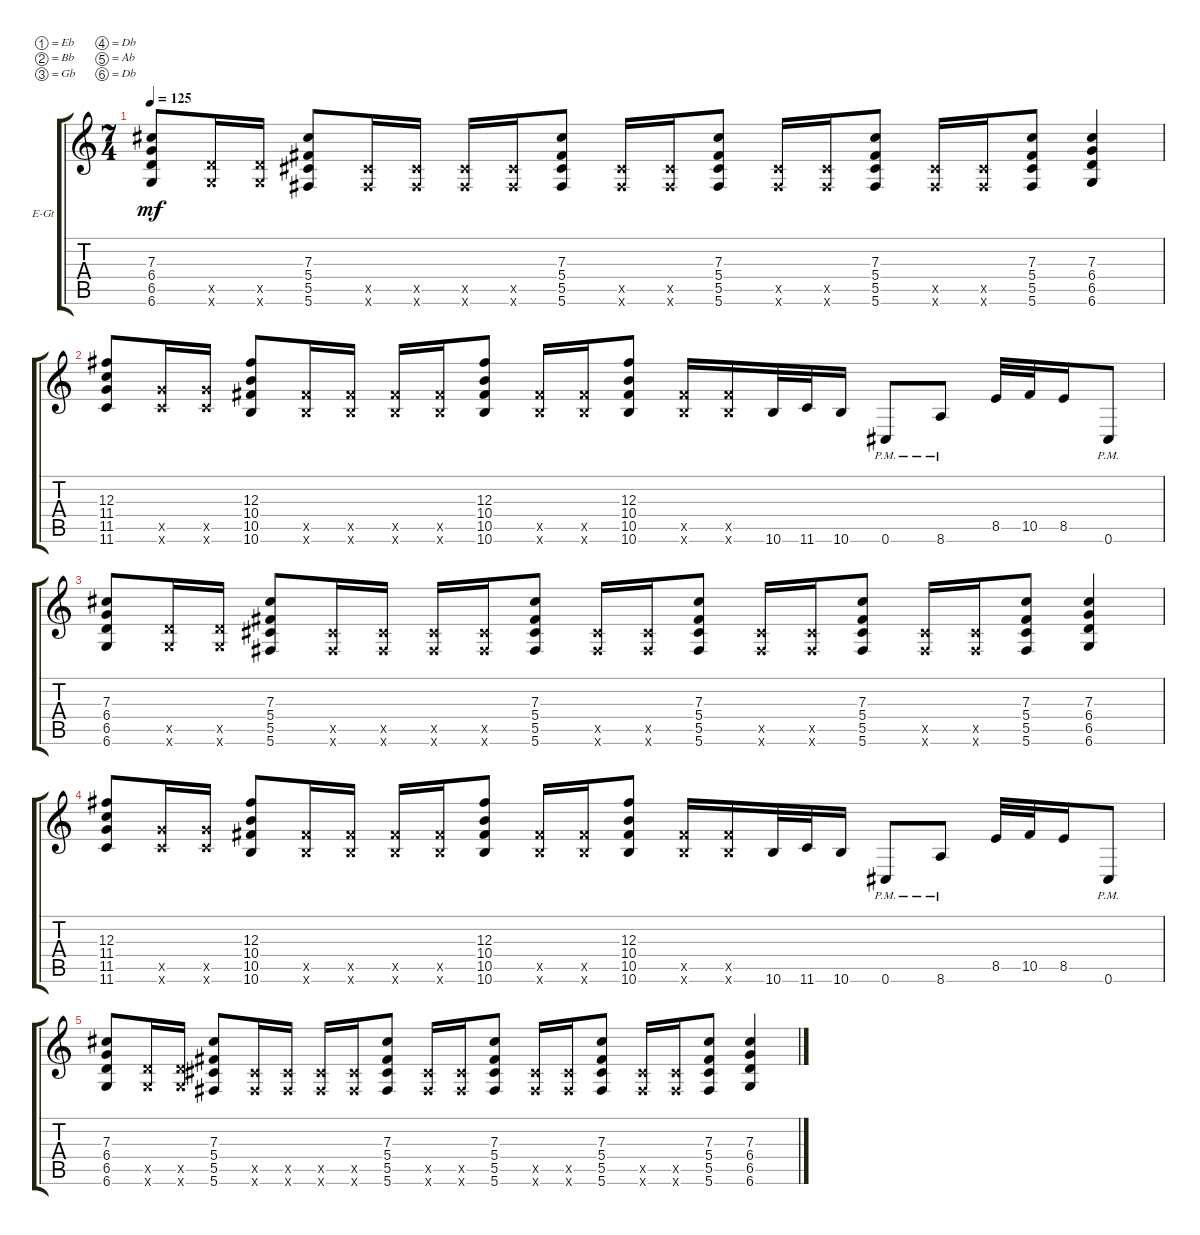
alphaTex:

\defaultSystemsLayout 4
\bracketExtendMode groupsimilarinstruments
\firstSystemTrackNameOrientation horizontal
\otherSystemsTrackNameOrientation horizontal
\track ("Electric Guitar" "E-Gt") {instrument distortionguitar}
\staff {score tabs}
\tuning (Eb4 Bb3 Gb3 Db3 Ab2 Db2)
\ts (7 4)
\tempo 125
\clef g2
\ks c
(6.6 6.5 6.4 7.3).8{dy mf} (6.6{x} 6.5{x}).16 (6.5{x} 6.6{x}).16 (5.6 5.5 5.4 7.3).8 (5.6{x} 5.5{x}).16 (5.6{x} 5.5{x}).16 (5.5{x} 5.6{x}).16 (5.6{x} 5.5{x}).16 (5.6 5.5 5.4 7.3).8 (5.5{x} 5.6{x}).16 (5.6{x} 5.5{x}).16 (5.5 5.6 5.4 7.3).8 (5.6{x} 5.5{x}).16 (5.5{x} 5.6{x}).16 (5.6 5.5 5.4 7.3).8 (5.6{x} 5.5{x}).16 (5.6{x} 5.5{x}).16 (5.5 5.6 5.4 7.3).8 (6.6 6.5 6.4 7.3).4 |
(11.6 11.5 11.4 12.3).8 (11.6{x} 11.5{x}).16 (11.5{x} 11.6{x}).16 (10.6 10.5 10.4 12.3).8 (10.6{x} 10.5{x}).16 (10.6{x} 10.5{x}).16 (10.5{x} 10.6{x}).16 (10.6{x} 10.5{x}).16 (10.6 10.5 10.4 12.3).8 (10.6{x} 10.5{x}).16 (10.6{x} 10.5{x}).16 (10.6 10.5 10.4 12.3).8 (10.6{x} 10.5{x}).16 (10.6{x} 10.5{x}).16 10.6.32 11.6.32 10.6.16 0.6{pm}.8 8.6{pm}.8 8.5.32 10.5.32 8.5.16 0.6{pm}.8 |
(6.6 6.5 6.4 7.3).8 (6.6{x} 6.5{x}).16 (6.5{x} 6.6{x}).16 (5.6 5.5 5.4 7.3).8 (5.6{x} 5.5{x}).16 (5.6{x} 5.5{x}).16 (5.5{x} 5.6{x}).16 (5.6{x} 5.5{x}).16 (5.6 5.5 5.4 7.3).8 (5.5{x} 5.6{x}).16 (5.6{x} 5.5{x}).16 (5.5 5.6 5.4 7.3).8 (5.6{x} 5.5{x}).16 (5.5{x} 5.6{x}).16 (5.6 5.5 5.4 7.3).8 (5.6{x} 5.5{x}).16 (5.6{x} 5.5{x}).16 (5.5 5.6 5.4 7.3).8 (6.6 6.5 6.4 7.3).4 |
(11.6 11.5 11.4 12.3).8 (11.6{x} 11.5{x}).16 (11.5{x} 11.6{x}).16 (10.6 10.5 10.4 12.3).8 (10.6{x} 10.5{x}).16 (10.6{x} 10.5{x}).16 (10.5{x} 10.6{x}).16 (10.6{x} 10.5{x}).16 (10.6 10.5 10.4 12.3).8 (10.6{x} 10.5{x}).16 (10.6{x} 10.5{x}).16 (10.6 10.5 10.4 12.3).8 (10.6{x} 10.5{x}).16 (10.6{x} 10.5{x}).16 10.6.32 11.6.32 10.6.16 0.6{pm}.8 8.6{pm}.8 8.5.32 10.5.32 8.5.16 0.6{pm}.8 |
(6.6 6.5 6.4 7.3).8 (6.6{x} 6.5{x}).16 (6.5{x} 6.6{x}).16 (5.6 5.5 5.4 7.3).8 (5.6{x} 5.5{x}).16 (5.6{x} 5.5{x}).16 (5.5{x} 5.6{x}).16 (5.6{x} 5.5{x}).16 (5.6 5.5 5.4 7.3).8 (5.5{x} 5.6{x}).16 (5.6{x} 5.5{x}).16 (5.5 5.6 5.4 7.3).8 (5.6{x} 5.5{x}).16 (5.5{x} 5.6{x}).16 (5.6 5.5 5.4 7.3).8 (5.6{x} 5.5{x}).16 (5.6{x} 5.5{x}).16 (5.5 5.6 5.4 7.3).8 (6.6 6.5 6.4 7.3).4
